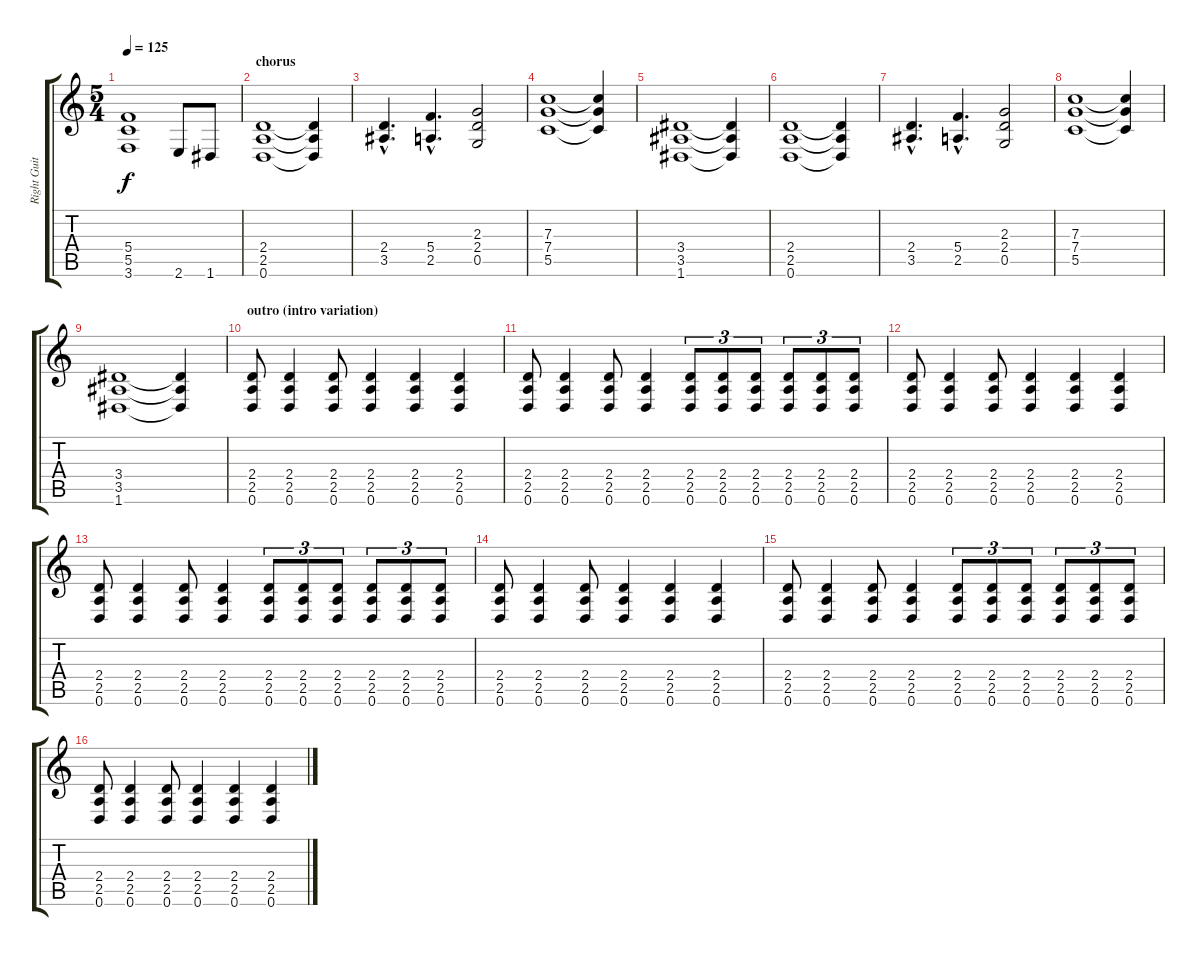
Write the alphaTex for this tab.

\track ("Right Guitar" "Right Guit") {instrument distortionguitar}
\staff {score tabs}
\tuning (D4 A3 F3 C3 G2 D2) {hide}
\ts (5 4)
\tempo 125
\clef g2
\ks c
(5.4 5.5 3.6).1{dy f} 2.6.8 1.6.8 |
\section ("" "chorus")
(2.4 2.5 0.6).1 (2.4{t} 2.5{t} 0.6{t}).4 |
(2.4{hac} 3.5{hac}).4{d} (5.4{hac} 2.5{hac}).4{d} (2.3 2.4 0.5).2 |
(7.3 7.4 5.5).1 (7.3{t} 7.4{t} 5.5{t}).4 |
(3.4 3.5 1.6).1 (3.4{t} 3.5{t} 1.6{t}).4 |
(2.4 2.5 0.6).1 (2.4{t} 2.5{t} 0.6{t}).4 |
(2.4{hac} 3.5{hac}).4{d} (5.4{hac} 2.5{hac}).4{d} (2.3 2.4 0.5).2 |
(7.3 7.4 5.5).1 (7.3{t} 7.4{t} 5.5{t}).4 |
(3.4 3.5 1.6).1 (3.4{t} 3.5{t} 1.6{t}).4 |
\section ("" "outro (intro variation)")
(2.4 2.5 0.6).8 (2.4 2.5 0.6).4 (2.4 2.5 0.6).8 (2.4 2.5 0.6).4 (2.4 2.5 0.6).4 (2.4 2.5 0.6).4 |
(2.4 2.5 0.6).8 (2.4 2.5 0.6).4 (2.4 2.5 0.6).8 (2.4 2.5 0.6).4 (2.4 2.5 0.6).8{tu (3 2)} (2.4 2.5 0.6).8{tu (3 2)} (2.4 2.5 0.6).8{tu (3 2)} (2.4 2.5 0.6).8{tu (3 2)} (2.4 2.5 0.6).8{tu (3 2)} (2.4 2.5 0.6).8{tu (3 2)} |
(2.4 2.5 0.6).8 (2.4 2.5 0.6).4 (2.4 2.5 0.6).8 (2.4 2.5 0.6).4 (2.4 2.5 0.6).4 (2.4 2.5 0.6).4 |
(2.4 2.5 0.6).8 (2.4 2.5 0.6).4 (2.4 2.5 0.6).8 (2.4 2.5 0.6).4 (2.4 2.5 0.6).8{tu (3 2)} (2.4 2.5 0.6).8{tu (3 2)} (2.4 2.5 0.6).8{tu (3 2)} (2.4 2.5 0.6).8{tu (3 2)} (2.4 2.5 0.6).8{tu (3 2)} (2.4 2.5 0.6).8{tu (3 2)} |
(2.4 2.5 0.6).8 (2.4 2.5 0.6).4 (2.4 2.5 0.6).8 (2.4 2.5 0.6).4 (2.4 2.5 0.6).4 (2.4 2.5 0.6).4 |
(2.4 2.5 0.6).8 (2.4 2.5 0.6).4 (2.4 2.5 0.6).8 (2.4 2.5 0.6).4 (2.4 2.5 0.6).8{tu (3 2)} (2.4 2.5 0.6).8{tu (3 2)} (2.4 2.5 0.6).8{tu (3 2)} (2.4 2.5 0.6).8{tu (3 2)} (2.4 2.5 0.6).8{tu (3 2)} (2.4 2.5 0.6).8{tu (3 2)} |
(2.4 2.5 0.6).8 (2.4 2.5 0.6).4 (2.4 2.5 0.6).8 (2.4 2.5 0.6).4 (2.4 2.5 0.6).4 (2.4 2.5 0.6).4
